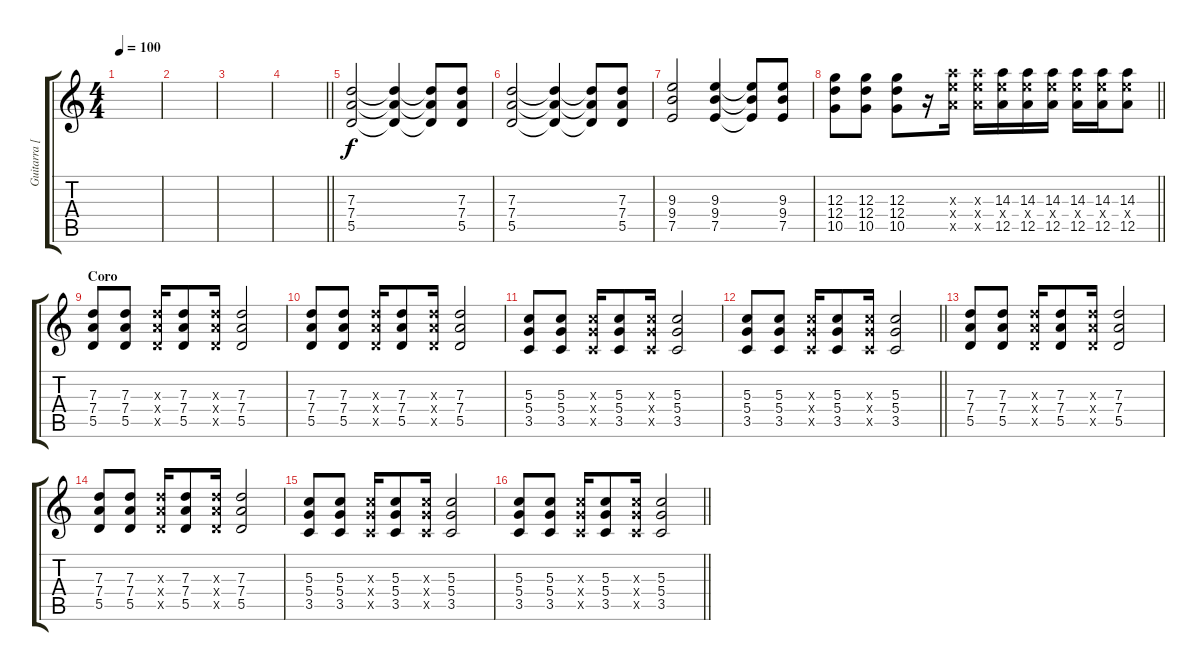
\track ("Guitarra [Alex]" "Guitarra [") {instrument overdrivenguitar}
\staff {score tabs}
\tuning (E4 B3 G3 D3 A2 E2) {hide}
\ts (4 4)
\tempo 100
\clef g2
\ks c
|
|
|
\barLineRight lightlight
|
(7.3 7.4 5.5).2 (7.3{t} 7.4{t} 5.5{t}).4 (7.3{t} 7.4{t} 5.5{t}).8 (7.3 7.4 5.5).8 |
(7.3 7.4 5.5).2 (7.3{t} 7.4{t} 5.5{t}).4 (7.3{t} 7.4{t} 5.5{t}).8 (7.3 7.4 5.5).8 |
(9.3 9.4 7.5).2 (9.3 9.4 7.5).4 (9.3{t} 9.4{t} 7.5{t}).8 (9.3 9.4 7.5).8 |
\barLineRight lightlight
(12.3 12.4 10.5).8 (12.3 12.4 10.5).8 (12.3 12.4 10.5).8 r.16 (14.3{x} 14.4{x} 12.5{x}).16 (14.3{x} 14.4{x} 12.5{x}).16 (14.3 14.4{x} 12.5).16 (14.3 14.4{x} 12.5).16 (14.3 14.4{x} 12.5).16 (14.3 14.4{x} 12.5).16 (14.3 14.4{x} 12.5).16 (14.3 14.4{x} 12.5).8 |
\section ("" "Coro")
(7.3 7.4 5.5).8 (7.3 7.4 5.5).8 (7.3{x} 7.4{x} 5.5{x}).16 (7.3 7.4 5.5).8 (7.3{x} 7.4{x} 5.5{x}).16 (7.3 7.4 5.5).2 |
(7.3 7.4 5.5).8 (7.3 7.4 5.5).8 (7.3{x} 7.4{x} 5.5{x}).16 (7.3 7.4 5.5).8 (7.3{x} 7.4{x} 5.5{x}).16 (7.3 7.4 5.5).2 |
(5.3 5.4 3.5).8 (5.3 5.4 3.5).8 (5.3{x} 5.4{x} 3.5{x}).16 (5.3 5.4 3.5).8 (5.3{x} 5.4{x} 3.5{x}).16 (5.3 5.4 3.5).2 |
\barLineRight lightlight
(5.3 5.4 3.5).8 (5.3 5.4 3.5).8 (5.3{x} 5.4{x} 3.5{x}).16 (5.3 5.4 3.5).8 (5.3{x} 5.4{x} 3.5{x}).16 (5.3 5.4 3.5).2 |
(7.3 7.4 5.5).8 (7.3 7.4 5.5).8 (7.3{x} 7.4{x} 5.5{x}).16 (7.3 7.4 5.5).8 (7.3{x} 7.4{x} 5.5{x}).16 (7.3 7.4 5.5).2 |
(7.3 7.4 5.5).8 (7.3 7.4 5.5).8 (7.3{x} 7.4{x} 5.5{x}).16 (7.3 7.4 5.5).8 (7.3{x} 7.4{x} 5.5{x}).16 (7.3 7.4 5.5).2 |
(5.3 5.4 3.5).8 (5.3 5.4 3.5).8 (5.3{x} 5.4{x} 3.5{x}).16 (5.3 5.4 3.5).8 (5.3{x} 5.4{x} 3.5{x}).16 (5.3 5.4 3.5).2 |
\barLineRight lightlight
(5.3 5.4 3.5).8 (5.3 5.4 3.5).8 (5.3{x} 5.4{x} 3.5{x}).16 (5.3 5.4 3.5).8 (5.3{x} 5.4{x} 3.5{x}).16 (5.3 5.4 3.5).2
